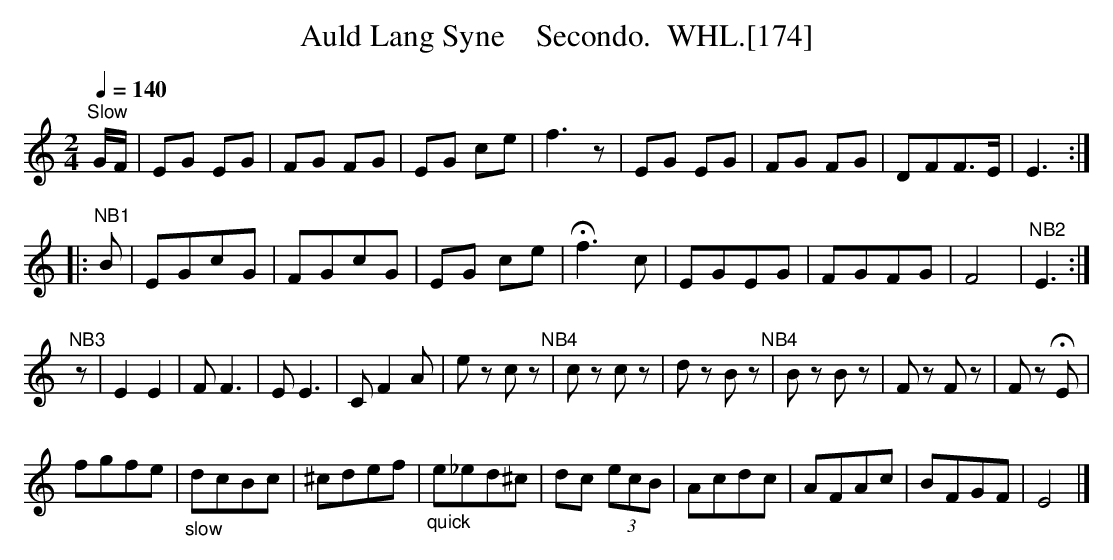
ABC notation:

X:1
T:Auld Lang Syne    Secondo.  WHL.[174]
M:2/4
L:1/8
Q:1/4=140
K:C
"^Slow"G/F/|EG EG|FG FG|EG ce|f3z|EG EG| FG FG|DFF>E|E3 :|
|:"^NB1"B|EGcG|FGcG|EG ce|!fermata!f3c|EGEG|FGFG|F4|"^NB2"E3 :|
"^NB3"z|E2E2|FF3|EE3|CF2A|ez cz"^NB4"|cz cz|dz Bz"^NB4"|Bz Bz|Fz Fz|Fz !fermata!E|
fgfe|"_slow"dcBc|^cdef|"_quick"e_ed^c|dc (3ecB|Acdc|AFAc|BFGF|E4 |]
